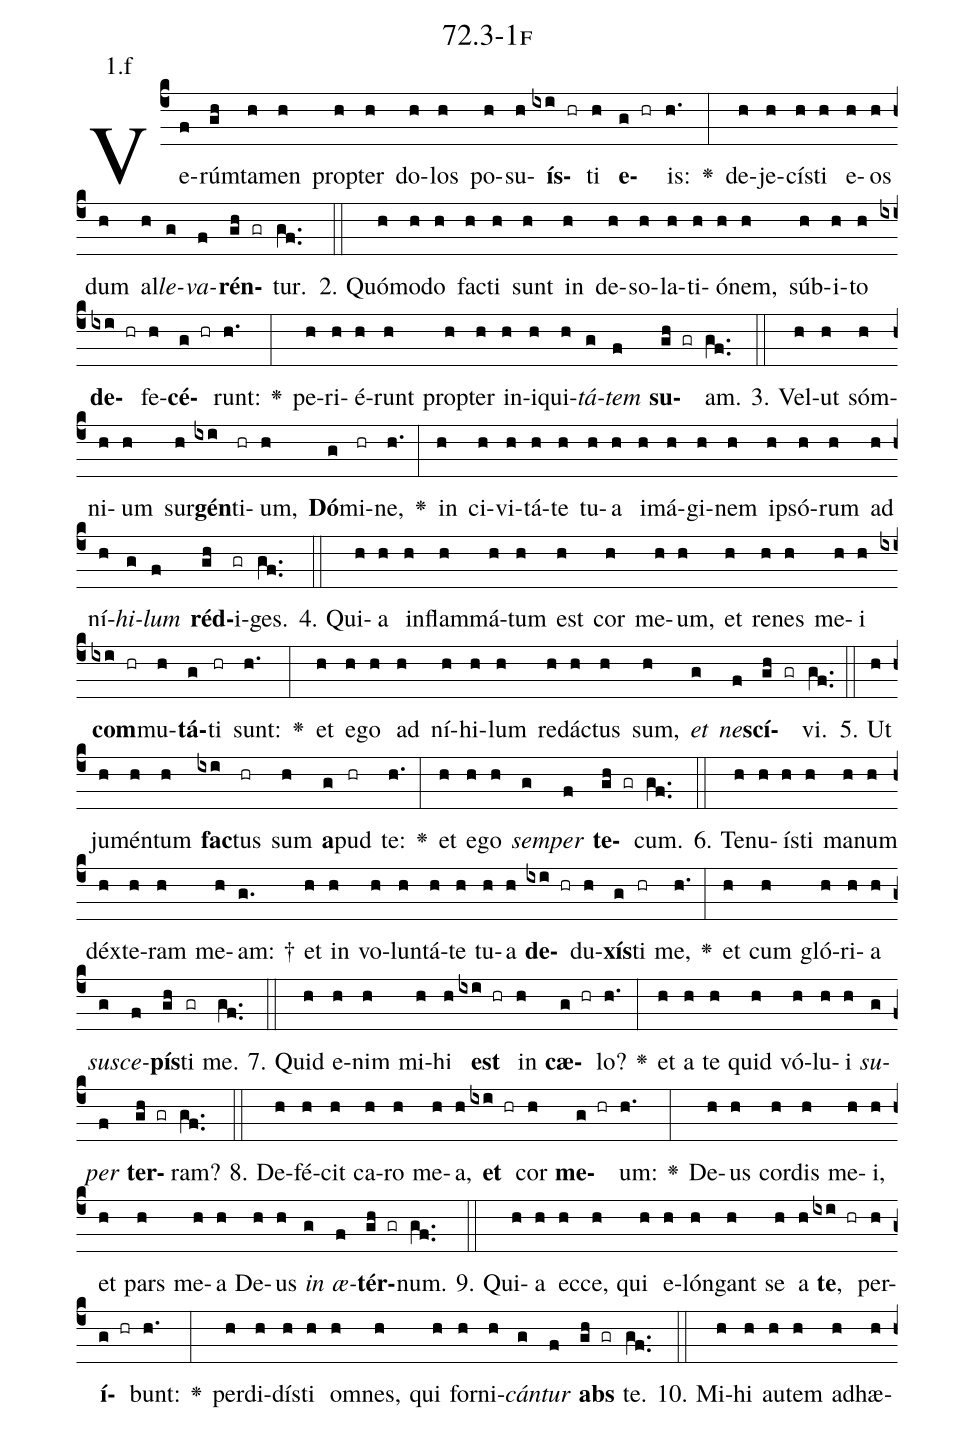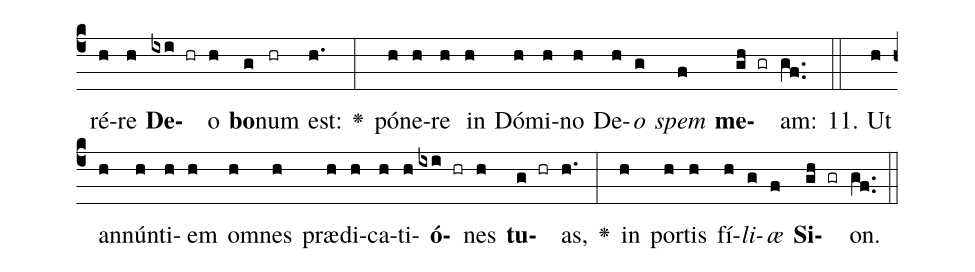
name: 72.3-1f;
annotation: 1.f;
%%
(c4)Ve(f)rúm(gh)ta(h)men(h) prop(h)ter(h) do(h)los(h) po(h)su(h)<b>ís</b>(ixi hr)ti(h) <b>e</b>(g hr)is:(h.) <v>\greheightstar</v>(:) de(h)je(h)cís(h)ti(h) e(h)os(h) dum(h) al(h)<i>le</i>(g)<i>va</i>(f)<b>rén</b>(gh gr)tur.(gf..) (::)
2. Quó(h)mo(h)do(h) fac(h)ti(h) sunt(h) in(h) de(h)so(h)la(h)ti(h)ó(h)nem,(h) súb(h)i(h)to(h) <b>de</b>(ixi hr)fe(h)<b>cé</b>(g hr)runt:(h.) <v>\greheightstar</v>(:) pe(h)ri(h)é(h)runt(h) prop(h)ter(h) in(h)i(h)qui(h)<i>tá</i>(g)<i>tem</i>(f) <b>su</b>(gh gr)am.(gf..) (::)
3. Vel(h)ut(h) sóm(h)ni(h)um(h) sur(h)<b>gén</b>(ixi)ti(hr)um,(h) <b>Dó</b>(g)mi(hr)ne,(h.) <v>\greheightstar</v>(:) in(h) ci(h)vi(h)tá(h)te(h) tu(h)a(h) i(h)má(h)gi(h)nem(h) ip(h)só(h)rum(h) ad(h) ní(h)<i>hi</i>(g)<i>lum</i>(f) <b>réd</b>(gh)i(gr)ges.(gf..) (::)
4. Qui(h)a(h) in(h)flam(h)má(h)tum(h) est(h) cor(h) me(h)um,(h) et(h) re(h)nes(h) me(h)i(h) <b>com</b>(ixi hr)mu(h)<b>tá</b>(g)ti(hr) sunt:(h.) <v>\greheightstar</v>(:) et(h) e(h)go(h) ad(h) ní(h)hi(h)lum(h) red(h)ác(h)tus(h) sum,(h) <i>et</i>(g) <i>ne</i>(f)<b>scí</b>(gh gr)vi.(gf..) (::)
5. Ut(h) ju(h)mén(h)tum(h) <b>fac</b>(ixi)tus(hr) sum(h) <b>a</b>(g)pud(hr) te:(h.) <v>\greheightstar</v>(:) et(h) e(h)go(h) <i>sem</i>(g)<i>per</i>(f) <b>te</b>(gh gr)cum.(gf..) (::)
6. Te(h)nu(h)ís(h)ti(h) ma(h)num(h) déx(h)te(h)ram(h) me(h)am: †(g.) et(h) in(h) vo(h)lun(h)tá(h)te(h) tu(h)a(h) <b>de</b>(ixi hr)du(h)<b>xís</b>(g)ti(hr) me,(h.) <v>\greheightstar</v>(:) et(h) cum(h) gló(h)ri(h)a(h) <i>su</i>(g)<i>sce</i>(f)<b>pís</b>(gh)ti(gr) me.(gf..) (::)
7. Quid(h) e(h)nim(h) mi(h)hi(h) <b>est</b>(ixi hr) in(h) <b>cæ</b>(g hr)lo?(h.) <v>\greheightstar</v>(:) et(h) a(h) te(h) quid(h) vó(h)lu(h)i(h) <i>su</i>(g)<i>per</i>(f) <b>ter</b>(gh gr)ram?(gf..) (::)
8. De(h)fé(h)cit(h) ca(h)ro(h) me(h)a,(h) <b>et</b>(ixi hr) cor(h) <b>me</b>(g hr)um:(h.) <v>\greheightstar</v>(:) De(h)us(h) cor(h)dis(h) me(h)i,(h) et(h) pars(h) me(h)a(h) De(h)us(h) <i>in</i>(g) <i>æ</i>(f)<b>tér</b>(gh gr)num.(gf..) (::)
9. Qui(h)a(h) ec(h)ce,(h) qui(h) e(h)lón(h)gant(h) se(h) a(h) <b>te</b>,(ixi hr) per(h)<b>í</b>(g hr)bunt:(h.) <v>\greheightstar</v>(:) per(h)di(h)dís(h)ti(h) om(h)nes,(h) qui(h) for(h)ni(h)<i>cán</i>(g)<i>tur</i>(f) <b>abs</b>(gh gr) te.(gf..) (::)
10. Mi(h)hi(h) au(h)tem(h) ad(h)hæ(h)ré(h)re(h) <b>De</b>(ixi hr)o(h) <b>bo</b>(g)num(hr) est:(h.) <v>\greheightstar</v>(:) pó(h)ne(h)re(h) in(h) Dó(h)mi(h)no(h) De(h)<i>o</i>(g) <i>spem</i>(f) <b>me</b>(gh gr)am:(gf..) (::)
11. Ut(h) an(h)nún(h)ti(h)em(h) om(h)nes(h) præ(h)di(h)ca(h)ti(h)<b>ó</b>(ixi hr)nes(h) <b>tu</b>(g hr)as,(h.) <v>\greheightstar</v>(:) in(h) por(h)tis(h) fí(h)<i>li</i>(g)<i>æ</i>(f) <b>Si</b>(gh gr)on.(gf..) (::)
